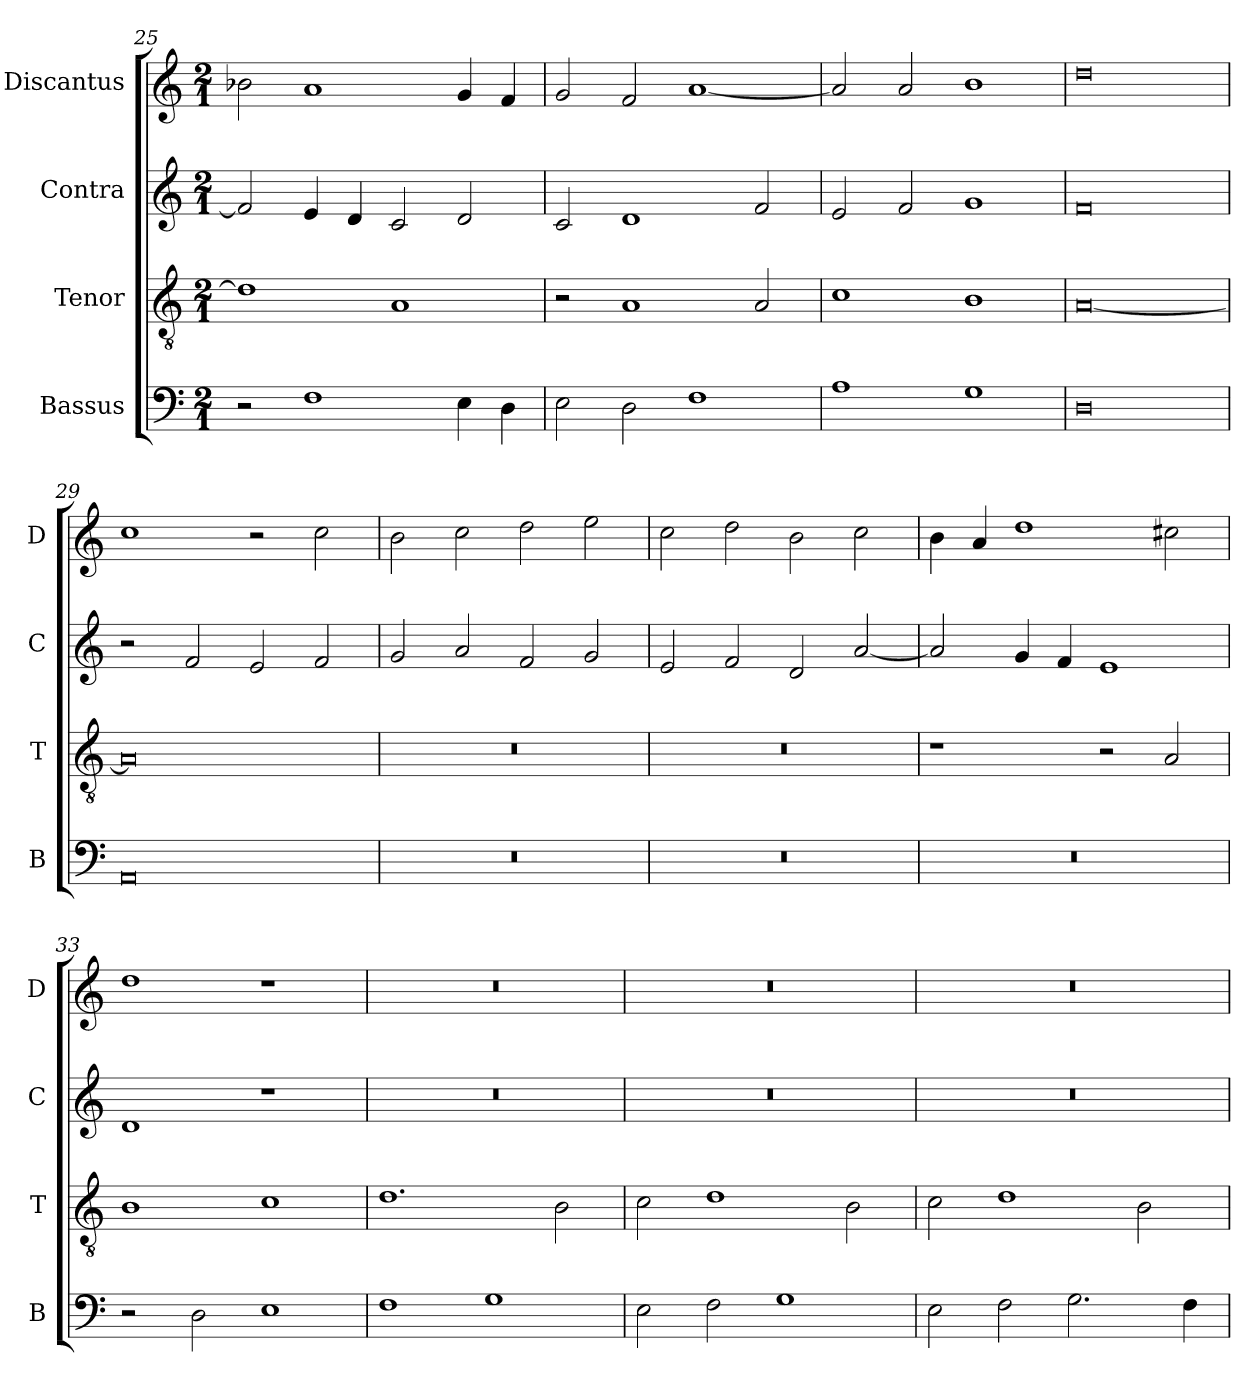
**kern	**kern	**kern	**kern
*part4	*part3	*part2	*part1
*staff4	*staff3	*staff2	*staff1
*I"Bassus	*I"Tenor	*I"Contra	*I"Discantus
*I'B	*I'T	*I'C	*I'D
*clefF4	*clefGv2	*clefG2	*clefG2
*k[]	*k[]	*k[]	*k[]
*M2/1	*M2/1	*M2/1	*M2/1
=25	=25	=25	=25
2r	1d]	2f/]	2b-X\
1F	.	4e/	1a
.	.	4d/	.
.	1A	2c/	.
4E\	.	2d/	4g/
4D\	.	.	4f/
=26	=26	=26	=26
2E\	2r	2c/	2g/
2D\	1A	1d	2f/
1F	.	.	[1a
.	2A/	2f/	.
=27	=27	=27	=27
1A	1c	2e/	2a/]
.	.	2f/	2a/
1G	1B	1g	1b
=28	=28	=28	=28
0D	[0A	0f	0dd
=29	=29	=29	=29
0AA	0A]	2r	1cc
.	.	2f/	.
.	.	2e/	2r
.	.	2f/	2cc\
=30	=30	=30	=30
0r	0r	2g/	2b\
.	.	2a/	2cc\
.	.	2f/	2dd\
.	.	2g/	2ee\
=31	=31	=31	=31
0r	0r	2e/	2cc\
.	.	2f/	2dd\
.	.	2d/	2b\
.	.	[2a/	2cc\
=32	=32	=32	=32
0r	1r	2a/]	4b\
.	.	.	4a/
.	.	4g/	1dd
.	.	4f/	.
.	2r	1e	.
.	2A/	.	2cc#X\
=33	=33	=33	=33
2r	1B	1d	1dd
2D\	.	.	.
1E	1c	1r	1r
=34	=34	=34	=34
1F	1.d	0r	0r
1G	.	.	.
.	2B\	.	.
=35	=35	=35	=35
2E\	2c\	0r	0r
2F\	1d	.	.
1G	.	.	.
.	2B\	.	.
=36	=36	=36	=36
2E\	2c\	0r	0r
2F\	1d	.	.
2.G\	.	.	.
.	2B\	.	.
4F\	.	.	.
=	=	=	=
*-	*-	*-	*-
